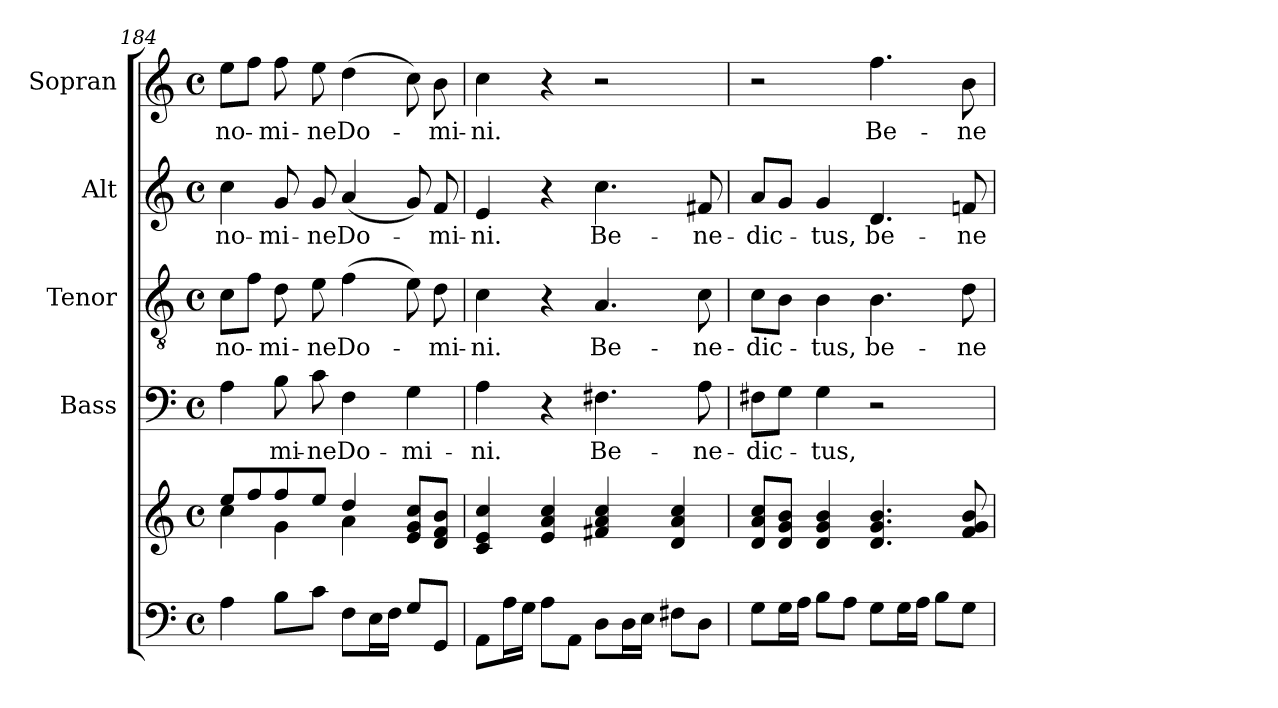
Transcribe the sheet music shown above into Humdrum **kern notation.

**kern	**kern	**kern	**text	**kern	**text	**kern	**text	**kern	**text
*part5	*part5	*part4	*part4	*part3	*part3	*part2	*part2	*part1	*part1
*staff6	*staff5	*staff4	*staff4	*staff3	*staff3	*staff2	*staff2	*staff1	*staff1
*	*	*I"Bass	*	*I"Tenor	*	*I"Alt	*	*I"Sopran	*
*	*	*I'B.	*	*I'T.	*	*I'A.	*	*I'S.	*
!!LO:PB:g=z
*clefF4	*clefG2	*clefF4	*	*clefGv2	*	*clefG2	*	*clefG2	*
*k[]	*k[]	*k[]	*	*k[]	*	*k[]	*	*k[]	*
*C:	*C:	*C:	*	*C:	*	*C:	*	*C:	*
*M4/4	*M4/4	*M4/4	*	*M4/4	*	*M4/4	*	*M4/4	*
*met(c)	*met(c)	*met(c)	*	*met(c)	*	*met(c)	*	*met(c)	*
=184	=184	=184	=184	=184	=184	=184	=184	=184	=184
*	*^	*	*	*	*	*	*	*	*
!	!	!	!	!	!	!LO:LY:b	!	!LO:LY:b	!	!LO:LY:b
4A\	8ee/L	4cc\	4A\	.	8c\L	no-	4cc\	no-	8ee\L	no-
.	8ff/	.	.	.	8f\J	.	.	.	8ff\J	.
!	!	!	!	!LO:LY:b	!	!LO:LY:b	!	!LO:LY:b	!	!LO:LY:b
8B\L	8ff/	4g\	8B\	-mi-	8d\	-mi-	8g/	-mi-	8ff\	-mi-
!	!	!	!	!LO:LY:b	!	!LO:LY:b	!	!LO:LY:b	!	!LO:LY:b
8c\J	8ee/J	.	8c\	-ne	8e\	-ne	8g/	-ne	8ee\	-ne
!	!	!	!	!LO:LY:b	!	!LO:LY:b	!	!LO:LY:b	!	!LO:LY:b
8F\L	4dd/	4a\	4F\	Do-	(>4f\	Do-	(<4a/	Do-	(>4dd\	Do-
16E\L	.	.	.	.	.	.	.	.	.	.
16F\JJ	.	.	.	.	.	.	.	.	.	.
!	!	!	!	!LO:LY:b	!	!	!	!	!	!
8G/L	8e/ 8g/ 8cc/L	4ryy	4G\	-mi-	8e\)	.	8g/)	.	8cc\)	.
!	!	!	!	!	!	!LO:LY:b	!	!LO:LY:b	!	!LO:LY:b
8GG/J	8d/ 8f/ 8b/J	.	.	.	8d\	-mi-	8f/	-mi-	8b\	-mi-
*	*v	*v	*	*	*	*	*	*	*	*
=185	=185	=185	=185	=185	=185	=185	=185	=185	=185
!	!	!	!LO:LY:b	!	!LO:LY:b	!	!LO:LY:b	!	!LO:LY:b
8AA\L	4c/ 4e/ 4cc/	4A\	-ni.	4c\	-ni.	4e/	-ni.	4cc\	-ni.
16A\L	.	.	.	.	.	.	.	.	.
16G\JJ	.	.	.	.	.	.	.	.	.
8A\L	4e/ 4a/ 4cc/	4r	.	4r	.	4r	.	4r	.
8AA\J	.	.	.	.	.	.	.	.	.
!	!	!	!LO:LY:b	!	!LO:LY:b	!	!LO:LY:b	!	!
8D\L	4f#X/ 4a/ 4cc/	4.F#X\	Be-	4.A/	Be-	4.cc\	Be-	2r	.
16D\L	.	.	.	.	.	.	.	.	.
16E\JJ	.	.	.	.	.	.	.	.	.
8F#X\L	4d/ 4a/ 4cc/	.	.	.	.	.	.	.	.
!	!	!	!LO:LY:b	!	!LO:LY:b	!	!LO:LY:b	!	!
8D\J	.	8A\	-ne-	8c\	-ne-	8f#X/	-ne-	.	.
=186	=186	=186	=186	=186	=186	=186	=186	=186	=186
!	!	!	!LO:LY:b	!	!LO:LY:b	!	!LO:LY:b	!	!
8G\L	8d/ 8a/ 8cc/L	8F#X\L	-dic-	8c\L	-dic-	8a/L	-dic-	2r	.
16G\L	8d/ 8g/ 8b/J	8G\J	.	8B\J	.	8g/J	.	.	.
16A\JJ	.	.	.	.	.	.	.	.	.
!	!	!	!LO:LY:b	!	!LO:LY:b	!	!LO:LY:b	!	!
8B\L	4d/ 4g/ 4b/	4G\	-tus,	4B\	-tus,	4g/	-tus,	.	.
8A\J	.	.	.	.	.	.	.	.	.
!	!	!	!	!	!LO:LY:b	!	!LO:LY:b	!	!LO:LY:b
8G\L	4.d/ 4.g/ 4.b/	2r	.	4.B\	be-	4.d/	be-	4.ff\	Be-
16G\L	.	.	.	.	.	.	.	.	.
16A\JJ	.	.	.	.	.	.	.	.	.
8B\L	.	.	.	.	.	.	.	.	.
!	!	!	!	!	!LO:LY:b	!	!LO:LY:b	!	!LO:LY:b
8G\J	8f/ 8g/ 8b/	.	.	8d\	-ne-	8fn/	-ne-	8b\	-ne-
=	=	=	=	=	=	=	=	=	=
*-	*-	*-	*-	*-	*-	*-	*-	*-	*-
